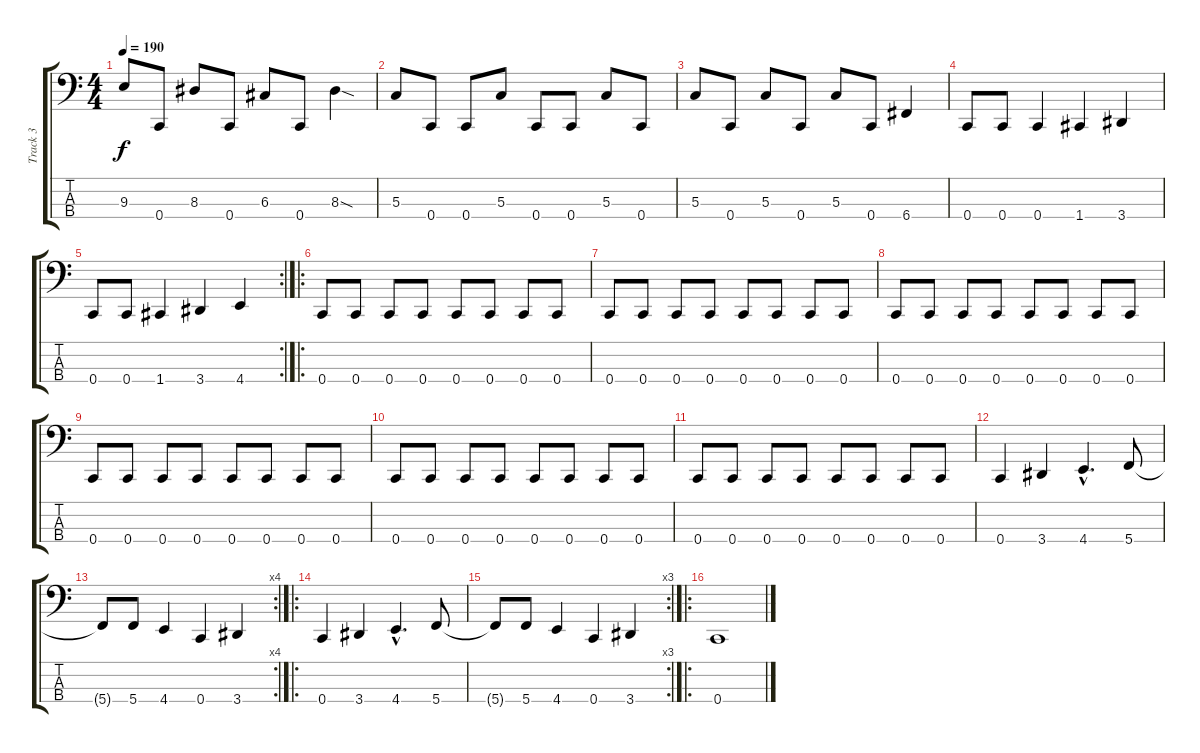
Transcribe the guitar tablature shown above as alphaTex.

\track ("Track 3" "Track 3") {instrument electricbassfinger}
\staff {score tabs}
\tuning (F2 C2 G1 C1) {hide}
\ts (4 4)
\tempo 190
\clef f4
\ks c
9.3.8{dy f} 0.4.8 8.3.8 0.4.8 6.3.8 0.4.8 8.3{sod}.4 |
5.3.8 0.4.8 0.4.8 5.3.8 0.4.8 0.4.8 5.3.8 0.4.8 |
5.3.8 0.4.8 5.3.8 0.4.8 5.3.8 0.4.8 6.4.4 |
0.4.8 0.4.8 0.4.4 1.4.4 3.4.4 |
\rc 2
0.4.8 0.4.8 1.4.4 3.4.4 4.4.4 |
\ro
0.4.8 0.4.8 0.4.8 0.4.8 0.4.8 0.4.8 0.4.8 0.4.8 |
0.4.8 0.4.8 0.4.8 0.4.8 0.4.8 0.4.8 0.4.8 0.4.8 |
0.4.8 0.4.8 0.4.8 0.4.8 0.4.8 0.4.8 0.4.8 0.4.8 |
0.4.8 0.4.8 0.4.8 0.4.8 0.4.8 0.4.8 0.4.8 0.4.8 |
0.4.8 0.4.8 0.4.8 0.4.8 0.4.8 0.4.8 0.4.8 0.4.8 |
0.4.8 0.4.8 0.4.8 0.4.8 0.4.8 0.4.8 0.4.8 0.4.8 |
0.4.4 3.4.4 4.4{hac}.4{d} 5.4.8 |
\rc 4
5.4{t}.8 5.4.8 4.4.4 0.4.4 3.4.4 |
\ro
0.4.4 3.4.4 4.4{hac}.4{d} 5.4.8 |
\rc 3
5.4{t}.8 5.4.8 4.4.4 0.4.4 3.4.4 |
\ro
0.4.1
